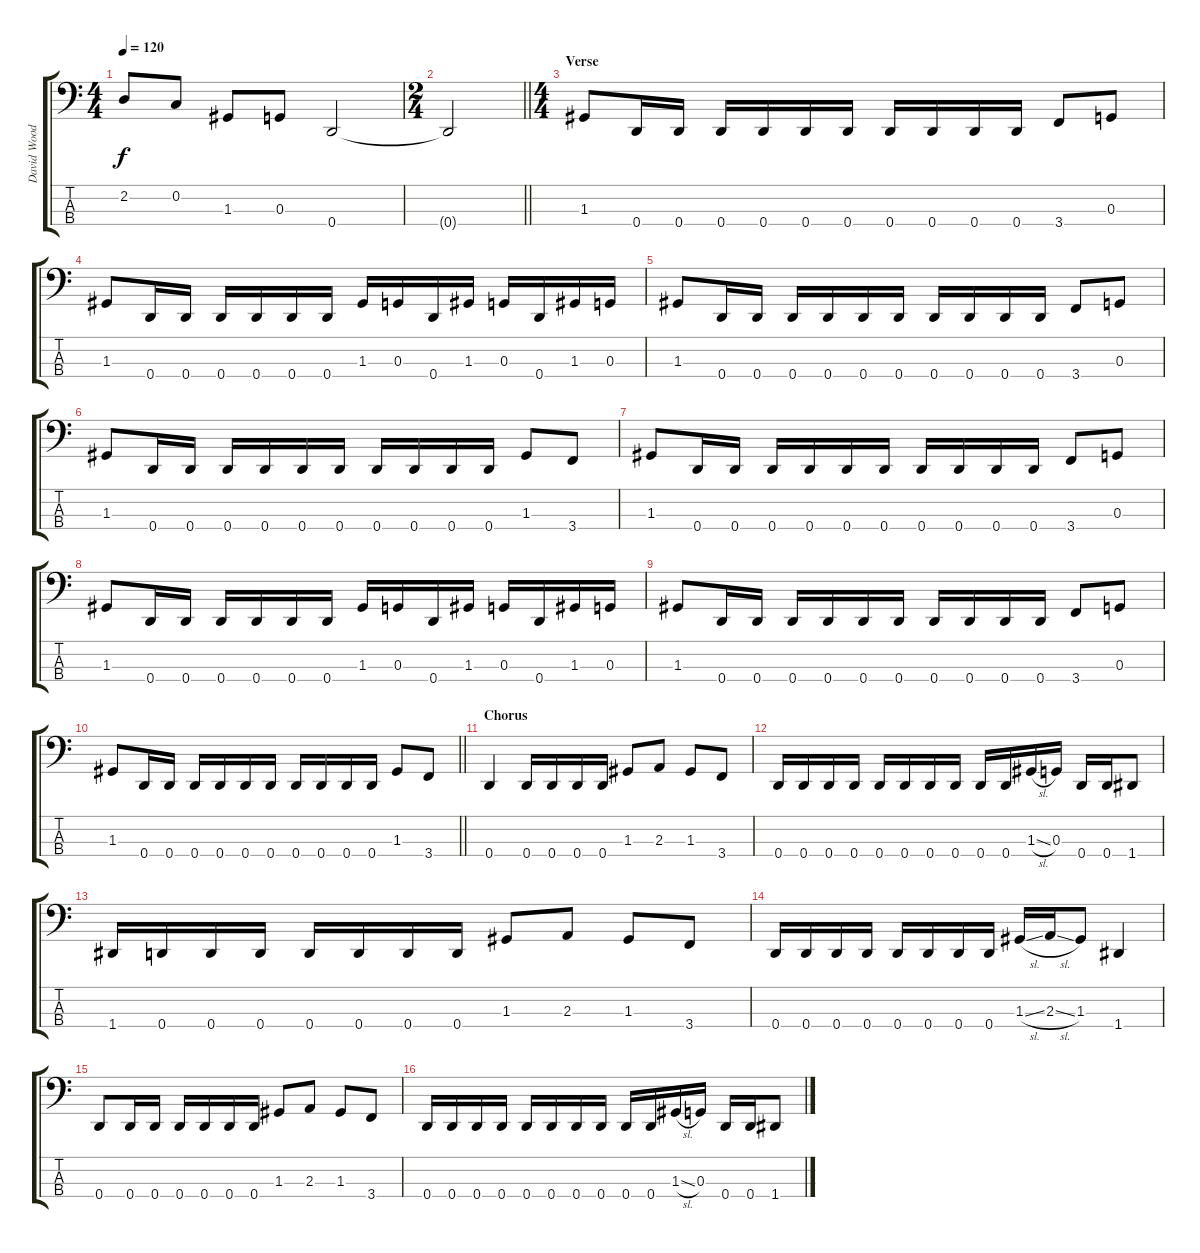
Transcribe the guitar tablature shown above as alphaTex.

\track ("David Wood" "David Wood") {instrument electricbasspick}
\staff {score tabs}
\tuning (F2 C2 G1 D1) {hide}
\ts (4 4)
\tempo 120
\clef f4
\ks c
2.2.8{dy f instrument electricbasspick} 0.2.8 1.3.8 0.3.8 0.4.2 |
\ts (2 4)
\barLineRight lightlight
0.4{t}.2 |
\ts (4 4)
\section ("" "Verse")
1.3.8 0.4.16 0.4.16 0.4.16 0.4.16 0.4.16 0.4.16 0.4.16 0.4.16 0.4.16 0.4.16 3.4.8 0.3.8 |
1.3.8 0.4.16 0.4.16 0.4.16 0.4.16 0.4.16 0.4.16 1.3.16 0.3.16 0.4.16 1.3.16 0.3.16 0.4.16 1.3.16 0.3.16 |
1.3.8 0.4.16 0.4.16 0.4.16 0.4.16 0.4.16 0.4.16 0.4.16 0.4.16 0.4.16 0.4.16 3.4.8 0.3.8 |
1.3.8 0.4.16 0.4.16 0.4.16 0.4.16 0.4.16 0.4.16 0.4.16 0.4.16 0.4.16 0.4.16 1.3.8 3.4.8 |
1.3.8 0.4.16 0.4.16 0.4.16 0.4.16 0.4.16 0.4.16 0.4.16 0.4.16 0.4.16 0.4.16 3.4.8 0.3.8 |
1.3.8 0.4.16 0.4.16 0.4.16 0.4.16 0.4.16 0.4.16 1.3.16 0.3.16 0.4.16 1.3.16 0.3.16 0.4.16 1.3.16 0.3.16 |
1.3.8 0.4.16 0.4.16 0.4.16 0.4.16 0.4.16 0.4.16 0.4.16 0.4.16 0.4.16 0.4.16 3.4.8 0.3.8 |
\barLineRight lightlight
1.3.8 0.4.16 0.4.16 0.4.16 0.4.16 0.4.16 0.4.16 0.4.16 0.4.16 0.4.16 0.4.16 1.3.8 3.4.8 |
\section ("" "Chorus")
0.4.4 0.4.16 0.4.16 0.4.16 0.4.16 1.3.8 2.3.8 1.3.8 3.4.8 |
0.4.16 0.4.16 0.4.16 0.4.16 0.4.16 0.4.16 0.4.16 0.4.16 0.4.16 0.4.16 1.3{sl}.16 0.3.16 0.4.16 0.4.16 1.4.8 |
1.4.16 0.4.16 0.4.16 0.4.16 0.4.16 0.4.16 0.4.16 0.4.16 1.3.8 2.3.8 1.3.8 3.4.8 |
0.4.16 0.4.16 0.4.16 0.4.16 0.4.16 0.4.16 0.4.16 0.4.16 1.3{sl}.16 2.3{sl}.16 1.3.8 1.4.4 |
0.4.8 0.4.16 0.4.16 0.4.16 0.4.16 0.4.16 0.4.16 1.3.8 2.3.8 1.3.8 3.4.8 |
0.4.16 0.4.16 0.4.16 0.4.16 0.4.16 0.4.16 0.4.16 0.4.16 0.4.16 0.4.16 1.3{sl}.16 0.3.16 0.4.16 0.4.16 1.4.8
